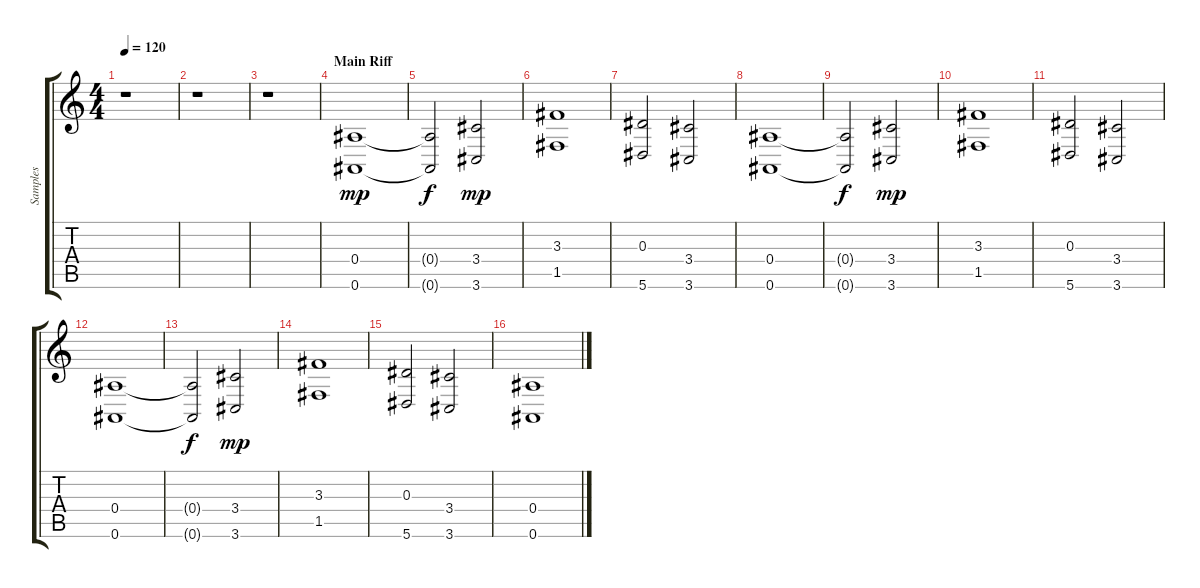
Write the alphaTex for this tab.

\track ("Samples" "Samples") {instrument stringensemble1}
\staff {score tabs}
\tuning (C5 G4 Eb4 Bb3 F3 Bb2) {hide}
\ts (4 4)
\tempo 120
\clef g2
\ks c
r.1{dy mp} |
r.1 |
r.1 |
\section ("" "Main Riff")
(0.4 0.6).1{volume 12 instrument stringensemble1} |
(0.4{t} 0.6{t}).2{dy f volume 12} (3.4 3.6).2{dy mp volume 12} |
(3.3 1.5).1{volume 12} |
(0.3 5.6).2{volume 12} (3.4 3.6).2{volume 12} |
(0.4 0.6).1{volume 14 instrument stringensemble1} |
(0.4{t} 0.6{t}).2{dy f volume 14} (3.4 3.6).2{dy mp volume 14} |
(3.3 1.5).1{volume 14} |
(0.3 5.6).2{volume 14} (3.4 3.6).2{volume 14} |
(0.4 0.6).1{volume 14 instrument stringensemble1} |
(0.4{t} 0.6{t}).2{dy f volume 14} (3.4 3.6).2{dy mp volume 14} |
(3.3 1.5).1{volume 14} |
(0.3 5.6).2{volume 14} (3.4 3.6).2{volume 14} |
(0.4 0.6).1{volume 14 instrument stringensemble1}
